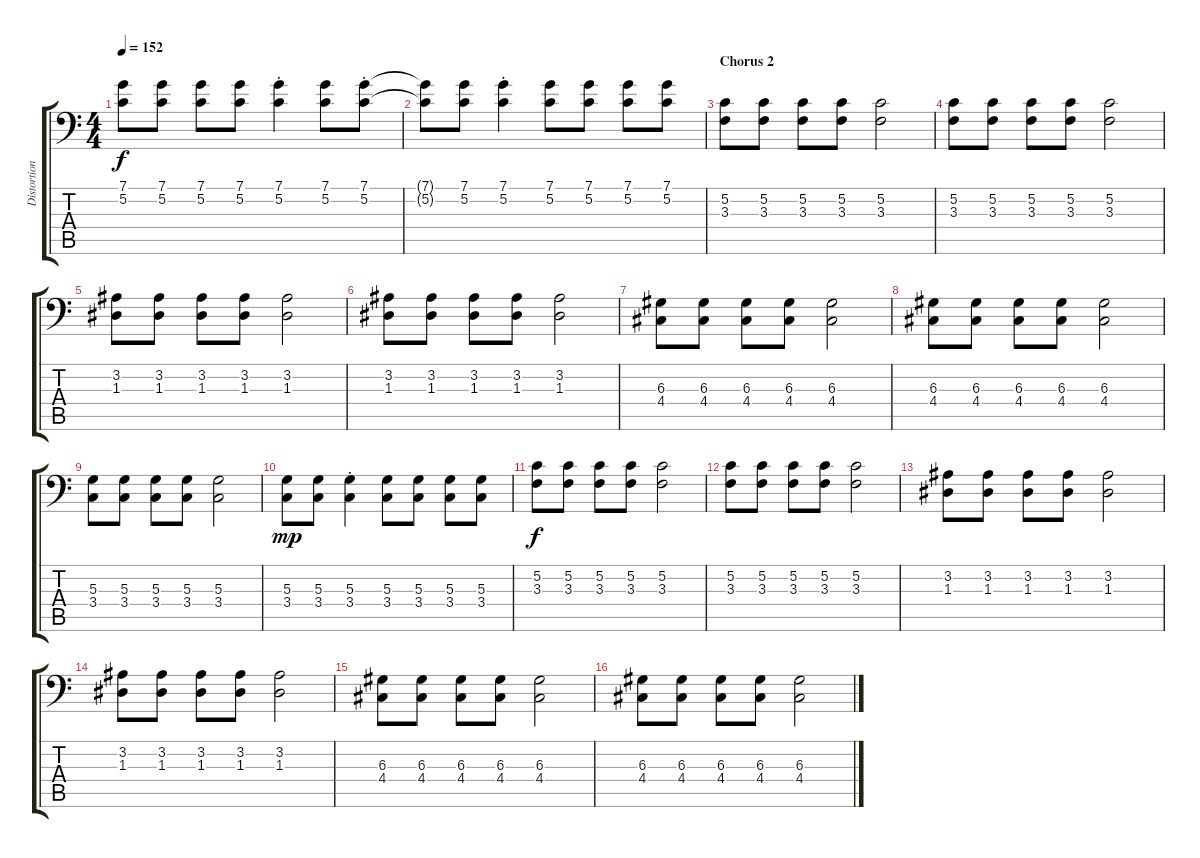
\track ("Distortion Effect 1" "Distortion") {instrument distortionguitar}
\staff {score tabs}
\tuning (C3 G2 D2 A1 E1 B0) {hide}
\ts (4 4)
\tempo 152
\clef f4
\ks c
(7.1 5.2).8{dy f} (7.1 5.2).8 (7.1 5.2).8 (7.1 5.2).8 (7.1{st} 5.2{st}).4 (7.1 5.2).8 (7.1{st} 5.2{st}).8 |
(7.1{t} 5.2{t}).8 (7.1 5.2).8 (7.1{st} 5.2{st}).4 (7.1 5.2).8 (7.1 5.2).8 (7.1 5.2).8 (7.1 5.2).8 |
\section ("" "Chorus 2")
(5.2 3.3).8 (5.2 3.3).8 (5.2 3.3).8 (5.2 3.3).8 (5.2 3.3).2 |
(5.2 3.3).8 (5.2 3.3).8 (5.2 3.3).8 (5.2 3.3).8 (5.2 3.3).2 |
(3.2 1.3).8 (3.2 1.3).8 (3.2 1.3).8 (3.2 1.3).8 (3.2 1.3).2 |
(3.2 1.3).8 (3.2 1.3).8 (3.2 1.3).8 (3.2 1.3).8 (3.2 1.3).2 |
(6.3 4.4).8 (6.3 4.4).8 (6.3 4.4).8 (6.3 4.4).8 (6.3 4.4).2 |
(6.3 4.4).8 (6.3 4.4).8 (6.3 4.4).8 (6.3 4.4).8 (6.3 4.4).2 |
(5.3 3.4).8 (5.3 3.4).8 (5.3 3.4).8 (5.3 3.4).8 (5.3 3.4).2 |
(5.3 3.4).8{dy mp} (5.3 3.4).8 (5.3{st} 3.4{st}).4 (5.3 3.4).8 (5.3 3.4).8 (5.3 3.4).8 (5.3 3.4).8 |
(5.2 3.3).8{dy f} (5.2 3.3).8 (5.2 3.3).8 (5.2 3.3).8 (5.2 3.3).2 |
(5.2 3.3).8 (5.2 3.3).8 (5.2 3.3).8 (5.2 3.3).8 (5.2 3.3).2 |
(3.2 1.3).8 (3.2 1.3).8 (3.2 1.3).8 (3.2 1.3).8 (3.2 1.3).2 |
(3.2 1.3).8 (3.2 1.3).8 (3.2 1.3).8 (3.2 1.3).8 (3.2 1.3).2 |
(6.3 4.4).8 (6.3 4.4).8 (6.3 4.4).8 (6.3 4.4).8 (6.3 4.4).2 |
(6.3 4.4).8 (6.3 4.4).8 (6.3 4.4).8 (6.3 4.4).8 (6.3 4.4).2
